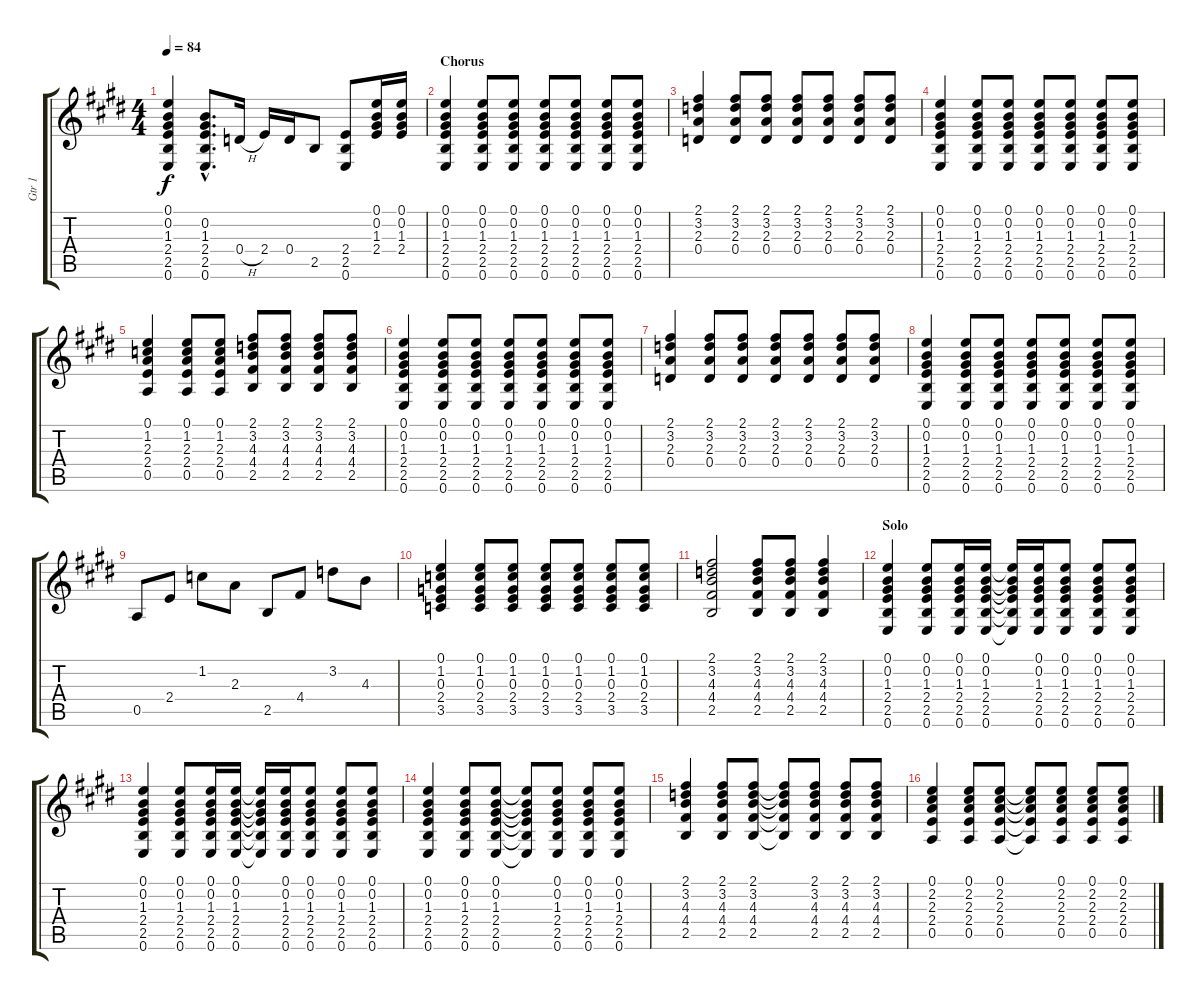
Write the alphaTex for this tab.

\track ("Gtr 1" "Gtr 1") {instrument acousticguitarsteel}
\staff {score tabs}
\tuning (E4 B3 G3 D3 A2 E2) {hide}
\ts (4 4)
\tempo 84
\clef g2
\ks e
(0.1 0.2 1.3 2.4 2.5 0.6).4{dy f} (0.2{hac} 1.3{hac} 2.4{hac} 2.5{hac} 0.6{hac}).8{d} 0.4{h}.16 2.4.16 0.4.16 2.5.8 (2.4 2.5 0.6).8 (0.1 0.2 1.3 2.4).16 (0.1 0.2 1.3 2.4).16 |
\section ("" "Chorus")
(0.1 0.2 1.3 2.4 2.5 0.6).4 (0.1 0.2 1.3 2.4 2.5 0.6).8 (0.1 0.2 1.3 2.4 2.5 0.6).8 (0.1 0.2 1.3 2.4 2.5 0.6).8 (0.1 0.2 1.3 2.4 2.5 0.6).8 (0.1 0.2 1.3 2.4 2.5 0.6).8 (0.1 0.2 1.3 2.4 2.5 0.6).8 |
(2.1 3.2 2.3 0.4).4 (2.1 3.2 2.3 0.4).8 (2.1 3.2 2.3 0.4).8 (2.1 3.2 2.3 0.4).8 (2.1 3.2 2.3 0.4).8 (2.1 3.2 2.3 0.4).8 (2.1 3.2 2.3 0.4).8 |
(0.1 0.2 1.3 2.4 2.5 0.6).4 (0.1 0.2 1.3 2.4 2.5 0.6).8 (0.1 0.2 1.3 2.4 2.5 0.6).8 (0.1 0.2 1.3 2.4 2.5 0.6).8 (0.1 0.2 1.3 2.4 2.5 0.6).8 (0.1 0.2 1.3 2.4 2.5 0.6).8 (0.1 0.2 1.3 2.4 2.5 0.6).8 |
(0.1 1.2 2.3 2.4 0.5).4 (0.1 1.2 2.3 2.4 0.5).8 (0.1 1.2 2.3 2.4 0.5).8 (2.1 3.2 4.3 4.4 2.5).8 (2.1 3.2 4.3 4.4 2.5).8 (2.1 3.2 4.3 4.4 2.5).8 (2.1 3.2 4.3 4.4 2.5).8 |
(0.1 0.2 1.3 2.4 2.5 0.6).4 (0.1 0.2 1.3 2.4 2.5 0.6).8 (0.1 0.2 1.3 2.4 2.5 0.6).8 (0.1 0.2 1.3 2.4 2.5 0.6).8 (0.1 0.2 1.3 2.4 2.5 0.6).8 (0.1 0.2 1.3 2.4 2.5 0.6).8 (0.1 0.2 1.3 2.4 2.5 0.6).8 |
(2.1 3.2 2.3 0.4).4 (2.1 3.2 2.3 0.4).8 (2.1 3.2 2.3 0.4).8 (2.1 3.2 2.3 0.4).8 (2.1 3.2 2.3 0.4).8 (2.1 3.2 2.3 0.4).8 (2.1 3.2 2.3 0.4).8 |
(0.1 0.2 1.3 2.4 2.5 0.6).4 (0.1 0.2 1.3 2.4 2.5 0.6).8 (0.1 0.2 1.3 2.4 2.5 0.6).8 (0.1 0.2 1.3 2.4 2.5 0.6).8 (0.1 0.2 1.3 2.4 2.5 0.6).8 (0.1 0.2 1.3 2.4 2.5 0.6).8 (0.1 0.2 1.3 2.4 2.5 0.6).8 |
0.5.8 2.4.8 1.2.8 2.3.8 2.5.8 4.4.8 3.2.8 4.3.8 |
(0.1 1.2 0.3 2.4 3.5).4 (0.1 1.2 0.3 2.4 3.5).8 (0.1 1.2 0.3 2.4 3.5).8 (0.1 1.2 0.3 2.4 3.5).8 (0.1 1.2 0.3 2.4 3.5).8 (0.1 1.2 0.3 2.4 3.5).8 (0.1 1.2 0.3 2.4 3.5).8 |
(2.1 3.2 4.3 4.4 2.5).2 (2.1 3.2 4.3 4.4 2.5).8 (2.1 3.2 4.3 4.4 2.5).8 (2.1 3.2 4.3 4.4 2.5).4 |
\section ("" "Solo")
(0.1 0.2 1.3 2.4 2.5 0.6).4 (0.1 0.2 1.3 2.4 2.5 0.6).8 (0.1 0.2 1.3 2.4 2.5 0.6).16 (0.1 0.2 1.3 2.4 2.5 0.6).16 (0.1{t} 0.2{t} 1.3{t} 2.4{t} 2.5{t} 0.6{t}).16 (0.1 0.2 1.3 2.4 2.5 0.6).16 (0.1 0.2 1.3 2.4 2.5 0.6).8 (0.1 0.2 1.3 2.4 2.5 0.6).8 (0.1 0.2 1.3 2.4 2.5 0.6).8 |
(0.1 0.2 1.3 2.4 2.5 0.6).4 (0.1 0.2 1.3 2.4 2.5 0.6).8 (0.1 0.2 1.3 2.4 2.5 0.6).16 (0.1 0.2 1.3 2.4 2.5 0.6).16 (0.1{t} 0.2{t} 1.3{t} 2.4{t} 2.5{t} 0.6{t}).16 (0.1 0.2 1.3 2.4 2.5 0.6).16 (0.1 0.2 1.3 2.4 2.5 0.6).8 (0.1 0.2 1.3 2.4 2.5 0.6).8 (0.1 0.2 1.3 2.4 2.5 0.6).8 |
(0.1 0.2 1.3 2.4 2.5 0.6).4 (0.1 0.2 1.3 2.4 2.5 0.6).8 (0.1 0.2 1.3 2.4 2.5 0.6).8 (0.1{t} 0.2{t} 1.3{t} 2.4{t} 2.5{t} 0.6{t}).8 (0.1 0.2 1.3 2.4 2.5 0.6).8 (0.1 0.2 1.3 2.4 2.5 0.6).8 (0.1 0.2 1.3 2.4 2.5 0.6).8 |
(2.1 3.2 4.3 4.4 2.5).4 (2.1 3.2 4.3 4.4 2.5).8 (2.1 3.2 4.3 4.4 2.5).8 (2.1{t} 3.2{t} 4.3{t} 4.4{t} 2.5{t}).8 (2.1 3.2 4.3 4.4 2.5).8 (2.1 3.2 4.3 4.4 2.5).8 (2.1 3.2 4.3 4.4 2.5).8 |
(0.1 2.2 2.3 2.4 0.5).4 (0.1 2.2 2.3 2.4 0.5).8 (0.1 2.2 2.3 2.4 0.5).8 (0.1{t} 2.2{t} 2.3{t} 2.4{t} 0.5{t}).8 (0.1 2.2 2.3 2.4 0.5).8 (0.1 2.2 2.3 2.4 0.5).8 (0.1 2.2 2.3 2.4 0.5).8
